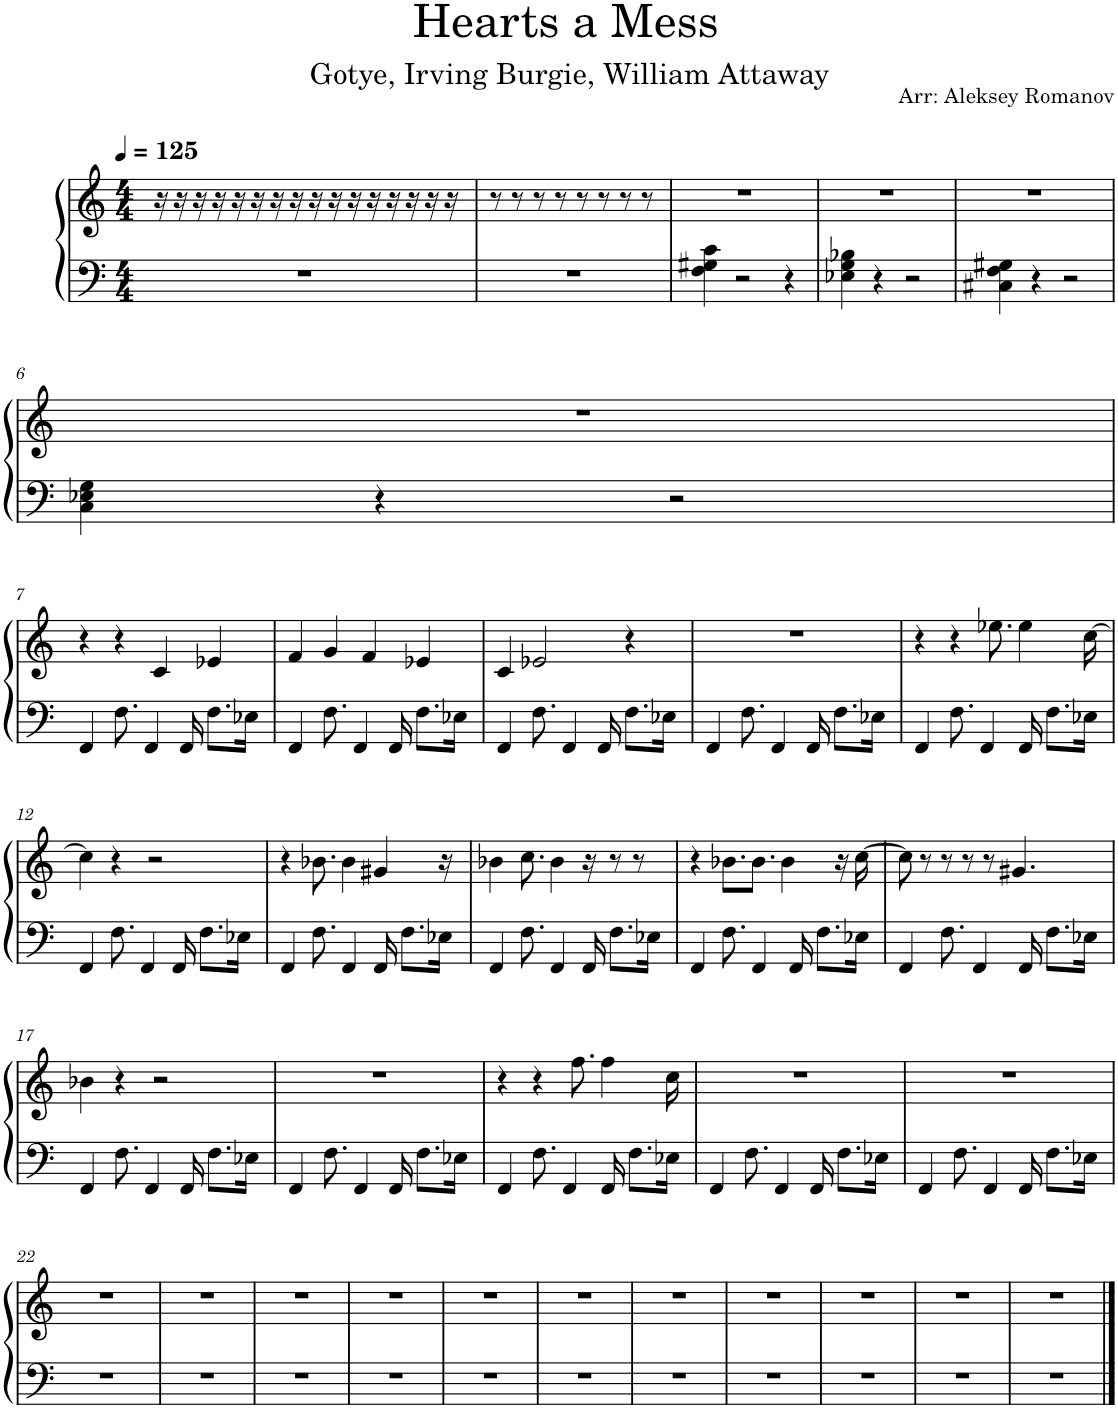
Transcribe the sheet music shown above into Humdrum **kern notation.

**kern	**kern
*part1	*part1
*staff2	*staff1
*I"Piano	*
*I'Pno.	*
*clefF4	*clefG2
*k[]	*k[]
*M4/4	*M4/4
*MM125	*MM125
=1	=1
1r	16r
.	16r
.	16r
.	16r
.	16r
.	16r
.	16r
.	16r
.	16r
.	16r
.	16r
.	16r
.	16r
.	16r
.	16r
.	16r
=2	=2
1r	8r
.	8r
.	8r
.	8r
.	8r
.	8r
.	8r
.	8r
=3	=3
4F\ 4G#X\ 4c\	1r
2r	.
4r	.
=4	=4
4E-X\ 4G\ 4B-X\	1r
4r	.
2r	.
=5	=5
4C#X\ 4F\ 4G#X\	1r
4r	.
2r	.
!!LO:LB:g=z
=6	=6
4C\ 4E-X\ 4G\	1r
4r	.
2r	.
!!LO:LB:g=z
=7	=7
4FF/	4r
8.F\	4r
4FF/	.
.	4c/
16FF/	.
8.F\L	4e-X/
16E-X\Jk	.
=8	=8
4FF/	4f/
8.F\	4g/
4FF/	.
.	4f/
16FF/	.
8.F\L	4e-X/
16E-X\Jk	.
=9	=9
4FF/	4c/
8.F\	2e-X/
4FF/	.
16FF/	.
8.F\L	4r
16E-X\Jk	.
=10	=10
4FF/	1r
8.F\	.
4FF/	.
16FF/	.
8.F\L	.
16E-X\Jk	.
=11	=11
4FF/	4r
8.F\	4r
4FF/	.
.	8.ee-X\
16FF/	4ee-\
8.F\L	.
16E-X\Jk	[16cc\
!!LO:LB:g=z
=12	=12
4FF/	4cc\]
8.F\	4r
4FF/	.
.	2r
16FF/	.
8.F\L	.
16E-X\Jk	.
=13	=13
4FF/	4r
8.F\	8.b-X\
4FF/	4b-\
16FF/	4g#X/
8.F\L	.
16E-X\Jk	16r
=14	=14
4FF/	4b-X\
8.F\	8.cc\
4FF/	4b-\
16FF/	16r
8.F\L	8r
.	8r
16E-X\Jk	.
=15	=15
4FF/	4r
8.F\	8.b-X\L
4FF/	8.b-\J
.	4b-\
16FF/	.
8.F\L	.
.	16r
16E-X\Jk	[16cc\
=16	=16
4FF/	8cc\]
.	8r
8.F\	8r
.	8r
4FF/	.
.	8r
.	4.g#X/
16FF/	.
8.F\L	.
16E-X\Jk	.
!!LO:LB:g=z
=17	=17
4FF/	4b-X\
8.F\	4r
4FF/	.
.	2r
16FF/	.
8.F\L	.
16E-X\Jk	.
=18	=18
4FF/	1r
8.F\	.
4FF/	.
16FF/	.
8.F\L	.
16E-X\Jk	.
=19	=19
4FF/	4r
8.F\	4r
4FF/	.
.	8.ff\
16FF/	4ff\
8.F\L	.
16E-X\Jk	16cc\
=20	=20
4FF/	1r
8.F\	.
4FF/	.
16FF/	.
8.F\L	.
16E-X\Jk	.
=21	=21
4FF/	1r
8.F\	.
4FF/	.
16FF/	.
8.F\L	.
16E-X\Jk	.
!!LO:LB:g=z
=22	=22
1r	1r
=23	=23
1r	1r
=24	=24
1r	1r
=25	=25
1r	1r
=26	=26
1r	1r
=27	=27
1r	1r
=28	=28
1r	1r
=29	=29
1r	1r
=30	=30
1r	1r
=31	=31
1r	1r
=32	=32
1r	1r
==	==
*-	*-
